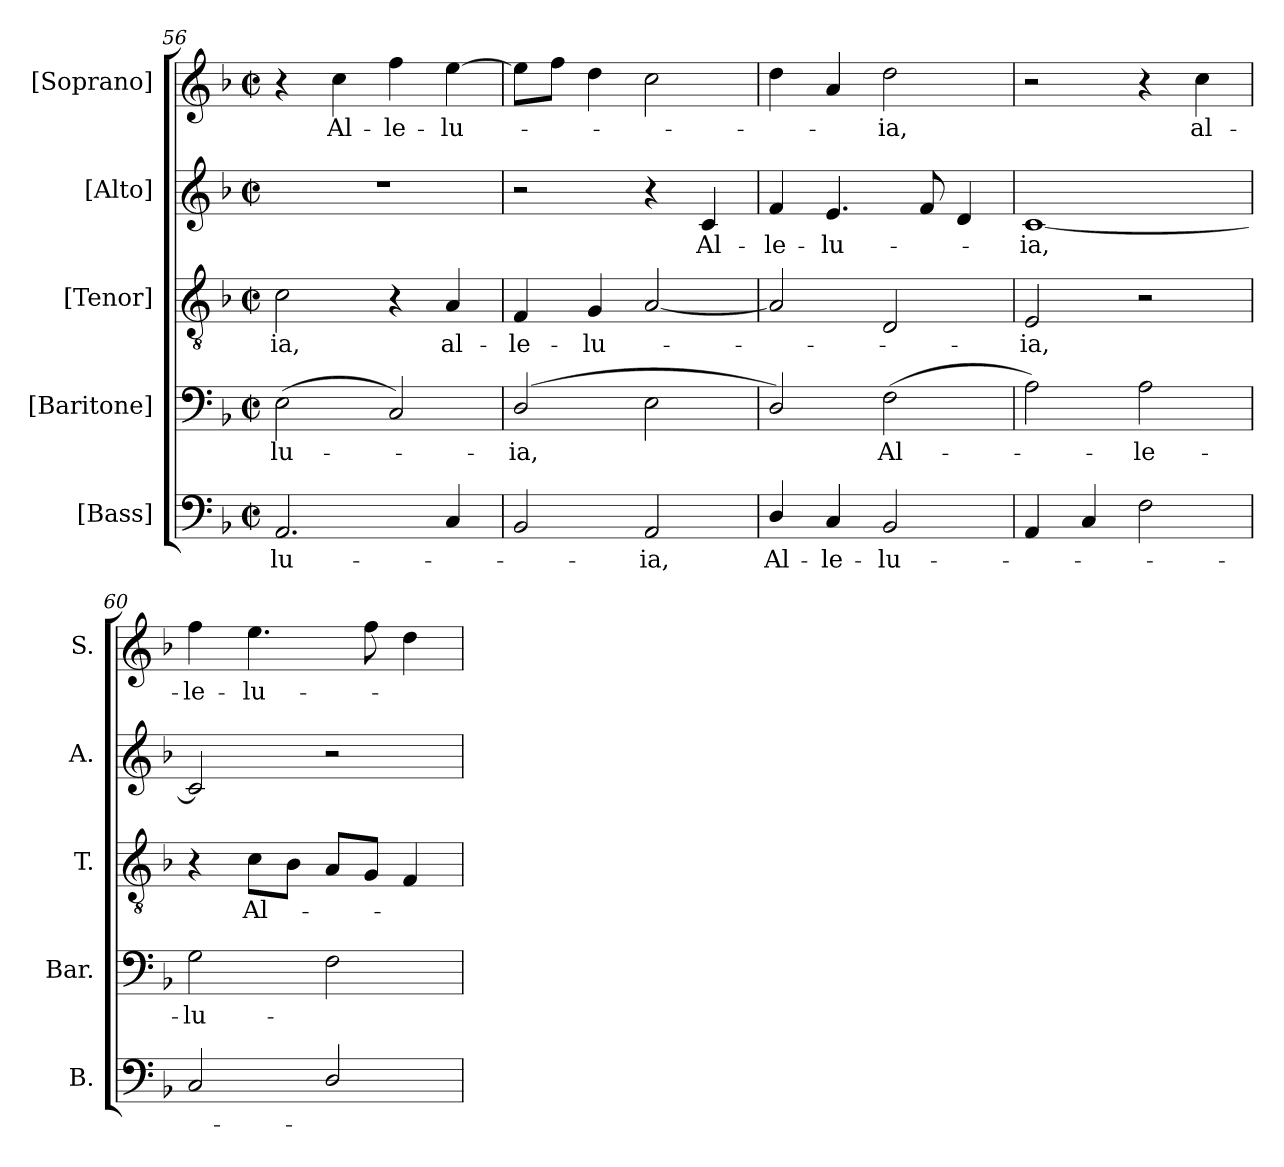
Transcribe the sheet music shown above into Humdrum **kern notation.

**kern	**text	**kern	**text	**kern	**text	**kern	**text	**kern	**text
*part5	*part5	*part4	*part4	*part3	*part3	*part2	*part2	*part1	*part1
*staff5	*staff5	*staff4	*staff4	*staff3	*staff3	*staff2	*staff2	*staff1	*staff1
*I"[Bass]	*	*I"[Baritone]	*	*I"[Tenor]	*	*I"[Alto]	*	*I"[Soprano]	*
*I'B.	*	*I'Bar.	*	*I'T.	*	*I'A.	*	*I'S.	*
!!LO:PB:g=z
*clefF4	*	*clefF4	*	*clefGv2	*	*clefG2	*	*clefG2	*
*	*	*	*	*ITrd7c12	*	*	*	*	*
*k[b-]	*	*k[b-]	*	*k[b-]	*	*k[b-]	*	*k[b-]	*
*F:	*	*F:	*	*F:	*	*F:	*	*F:	*
*M2/2	*	*M2/2	*	*M2/2	*	*M2/2	*	*M2/2	*
*met(c|)	*	*met(c|)	*	*met(c|)	*	*met(c|)	*	*met(c|)	*
=56	=56	=56	=56	=56	=56	=56	=56	=56	=56
!	!LO:LY:b:color=#000000	!	!	!	!	!	!	!	!
!	!	!	!LO:LY:b:color=#000000	!	!	!	!	!	!
!	!	!	!	!	!LO:LY:b:color=#000000	!	!	!	!
2.AAi/	-lu-	(2Ei\	-lu-	2Ci\	-ia,	1r	.	4r	.
!	!	!	!	!	!	!	!	!	!LO:LY:b:color=#000000
.	.	.	.	.	.	.	.	4cci\	Al-
!	!	!	!	!	!	!	!	!	!LO:LY:b:color=#000000
.	.	2Ci/)	.	4r	.	.	.	4ffi\	-le-
!	!	!	!	!	!LO:LY:b:color=#000000	!	!	!	!
!	!	!	!	!	!	!	!	!	!LO:LY:b:color=#000000
4Ci/	.	.	.	4AAi/	al-	.	.	[4eei\	-lu-
=57	=57	=57	=57	=57	=57	=57	=57	=57	=57
!	!	!	!LO:LY:b:color=#000000	!	!	!	!	!	!
!	!	!	!	!	!LO:LY:b:color=#000000	!	!	!	!
2BB-i/	.	(2Di/	-ia,	4FFi/	-le-	2r	.	8eei\L]	.
.	.	.	.	.	.	.	.	8ffi\J	.
!	!	!	!	!	!LO:LY:b:color=#000000	!	!	!	!
.	.	.	.	4GGi/	-lu-	.	.	4ddi\	.
!	!LO:LY:b:color=#000000	!	!	!	!	!	!	!	!
2AAi/	-ia,	2Ei\	.	[2AAi/	.	4r	.	2cci\	.
!	!	!	!	!	!	!	!LO:LY:b:color=#000000	!	!
.	.	.	.	.	.	4ci/	Al-	.	.
=58	=58	=58	=58	=58	=58	=58	=58	=58	=58
!	!LO:LY:b:color=#000000	!	!	!	!	!	!	!	!
!	!	!	!	!	!	!	!LO:LY:b:color=#000000	!	!
4Di/	Al-	2Di/)	.	2AAi/]	.	4fi/	-le-	4ddi\	.
!	!LO:LY:b:color=#000000	!	!	!	!	!	!	!	!
!	!	!	!	!	!	!	!LO:LY:b:color=#000000	!	!
4Ci/	-le-	.	.	.	.	4.ei/	-lu-	4ai/	.
!	!LO:LY:b:color=#000000	!	!	!	!	!	!	!	!
!	!	!	!LO:LY:b:color=#000000	!	!	!	!	!	!
!	!	!	!	!	!	!	!	!	!LO:LY:b:color=#000000
2BB-i/	-lu-	(2Fi\	Al-	2DDi/	.	.	.	2ddi\	-ia,
.	.	.	.	.	.	8fi/	.	.	.
.	.	.	.	.	.	4di/	.	.	.
=59	=59	=59	=59	=59	=59	=59	=59	=59	=59
!	!	!	!	!	!LO:LY:b:color=#000000	!	!	!	!
!	!	!	!	!	!	!	!LO:LY:b:color=#000000	!	!
4AAi/	.	2Ai\)	.	2EEi/	-ia,	[1ci	-ia,	2r	.
4Ci/	.	.	.	.	.	.	.	.	.
!	!	!	!LO:LY:b:color=#000000	!	!	!	!	!	!
2Fi\	.	2Ai\	-le-	2r	.	.	.	4r	.
!	!	!	!	!	!	!	!	!	!LO:LY:b:color=#000000
.	.	.	.	.	.	.	.	4cci\	al-
=60	=60	=60	=60	=60	=60	=60	=60	=60	=60
!	!	!	!LO:LY:b:color=#000000	!	!	!	!	!	!
!	!	!	!	!	!	!	!	!	!LO:LY:b:color=#000000
2Ci/	.	2Gi\	-lu-	4r	.	2ci/]	.	4ffi\	-le-
!	!	!	!	!	!LO:LY:b:color=#000000	!	!	!	!
!	!	!	!	!	!	!	!	!	!LO:LY:b:color=#000000
.	.	.	.	8Ci\L	Al-	.	.	4.eei\	-lu-
.	.	.	.	8BB-i\J	.	.	.	.	.
2Di/	.	2Fi\	.	8AAi/L	.	2r	.	.	.
.	.	.	.	8GGi/J	.	.	.	8ffi\	.
.	.	.	.	4FFi/	.	.	.	4ddi\	.
=	=	=	=	=	=	=	=	=	=
*-	*-	*-	*-	*-	*-	*-	*-	*-	*-
